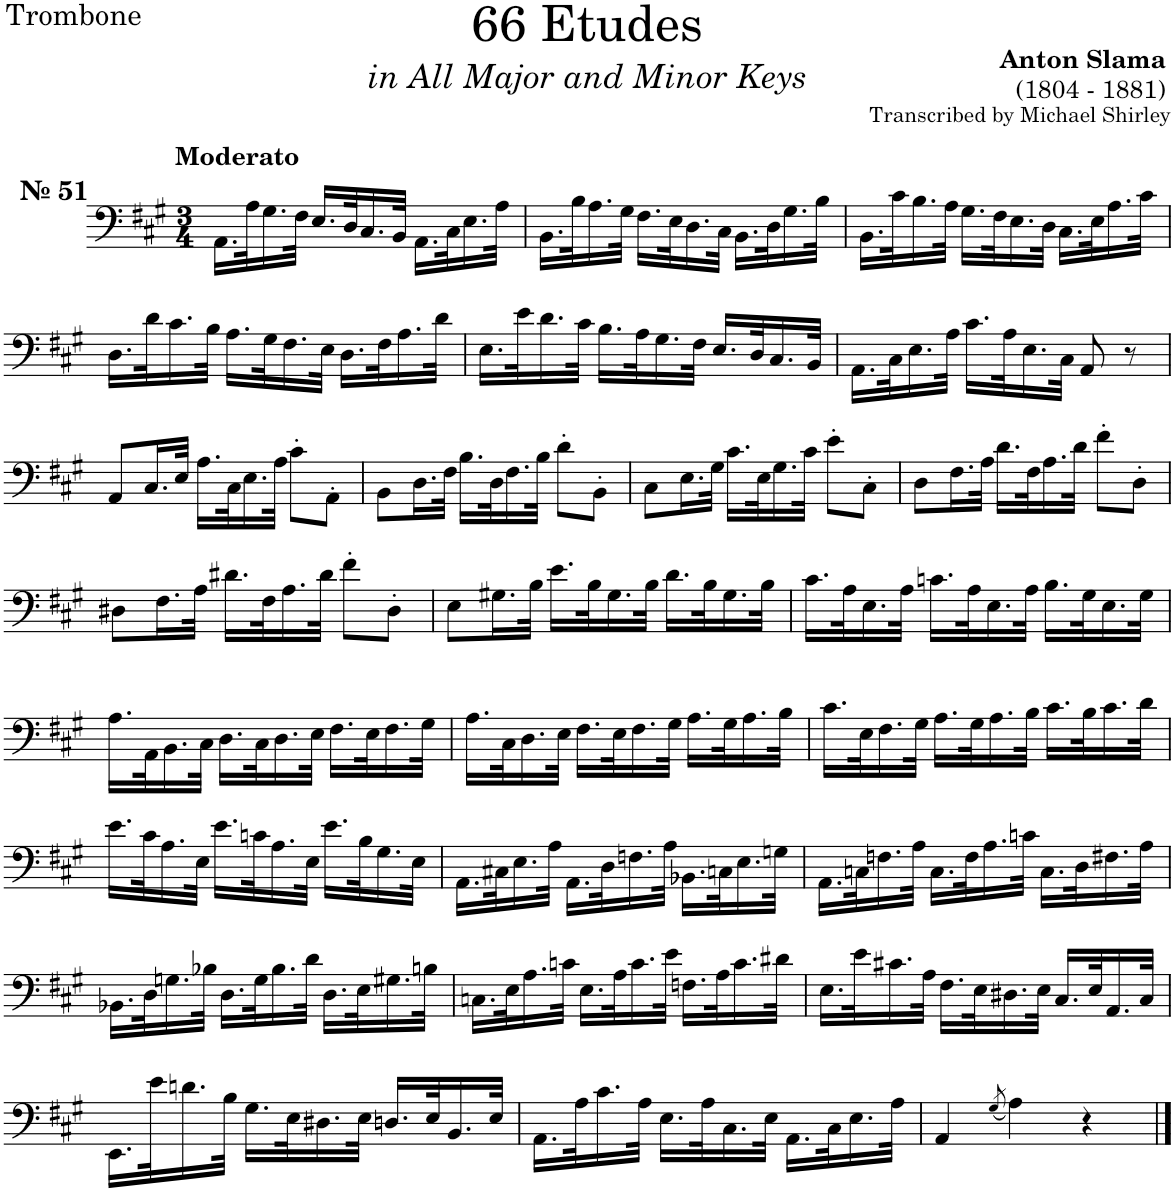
**kern
*part1
*staff1
*I"Trombone
*I'Tbn.
*clefF4
*k[f#c#g#]
*M3/4
=1
!LO:TX:a:B:t=№ 51
!LO:TX:a:B:t=Moderato
16.AA\LL
32A\K
16.G#\
32F#\JJk
16.E/LL
32D/K
16.C#/
32BB/JJk
16.AA\LL
32C#\K
16.E\
32A\JJk
=2
16.BB\LL
32B\K
16.A\
32G#\JJk
16.F#\LL
32E\K
16.D\
32C#\JJk
16.BB\LL
32D\K
16.G#\
32B\JJk
=3
16.BB\LL
32c#\K
16.B\
32A\JJk
16.G#\LL
32F#\K
16.E\
32D\JJk
16.C#\LL
32E\K
16.A\
32c#\JJk
!!LO:LB:g=z
=4
16.D\LL
32d\K
16.c#\
32B\JJk
16.A\LL
32G#\K
16.F#\
32E\JJk
16.D\LL
32F#\K
16.A\
32d\JJk
=5
16.E\LL
32e\K
16.d\
32c#\JJk
16.B\LL
32A\K
16.G#\
32F#\JJk
16.E/LL
32D/K
16.C#/
32BB/JJk
=6
16.AA\LL
32C#\K
16.E\
32A\JJk
16.c#\LL
32A\K
16.E\
32C#\JJk
8AA/
8r
!!LO:LB:g=z
=7
8AA/L
16.C#/L
32E/JJk
16.A\LL
32C#\K
16.E\
32A\JJk
8c#'\L
8AA'\J
=8
8BB\L
16.D\L
32F#\JJk
16.B\LL
32D\K
16.F#\
32B\JJk
8d'\L
8BB'\J
=9
8C#\L
16.E\L
32G#\JJk
16.c#\LL
32E\K
16.G#\
32c#\JJk
8e'\L
8C#'\J
=10
8D\L
16.F#\L
32A\JJk
16.d\LL
32F#\K
16.A\
32d\JJk
8f#'\L
8D'\J
!!LO:LB:g=z
=11
8D#X\L
16.F#\L
32A\JJk
16.d#X\LL
32F#\K
16.A\
32d#\JJk
8f#'\L
8D#'\J
=12
8E\L
16.G#X\L
32B\JJk
16.e\LL
32B\K
16.G#\
32B\JJk
16.d\LL
32B\K
16.G#\
32B\JJk
=13
16.c#\LL
32A\K
16.E\
32A\JJk
16.cn\LL
32A\K
16.E\
32A\JJk
16.B\LL
32G#\K
16.E\
32G#\JJk
!!LO:LB:g=z
=14
16.A\LL
32AA\K
16.BB\
32C#\JJk
16.D\LL
32C#\K
16.D\
32E\JJk
16.F#\LL
32E\K
16.F#\
32G#\JJk
=15
16.A\LL
32C#\K
16.D\
32E\JJk
16.F#\LL
32E\K
16.F#\
32G#\JJk
16.A\LL
32G#\K
16.A\
32B\JJk
=16
16.c#\LL
32E\K
16.F#\
32G#\JJk
16.A\LL
32G#\K
16.A\
32B\JJk
16.c#\LL
32B\K
16.c#\
32d\JJk
!!LO:LB:g=z
=17
16.e\LL
32c#\K
16.A\
32E\JJk
16.e\LL
32cn\K
16.A\
32E\JJk
16.e\LL
32B\K
16.G#\
32E\JJk
=18
16.AA\LL
32C#X\K
16.E\
32A\JJk
16.AA\LL
32D\K
16.Fn\
32A\JJk
16.BB-X\LL
32Cn\K
16.E\
32Gn\JJk
=19
16.AA\LL
32Cn\K
16.Fn\
32A\JJk
16.C\LL
32F\K
16.A\
32cn\JJk
16.C\LL
32D\K
16.F#X\
32A\JJk
!!LO:LB:g=z
=20
16.BB-X\LL
32D\K
16.Gn\
32B-X\JJk
16.D\LL
32G\K
16.B-\
32d\JJk
16.D\LL
32E\K
16.G#X\
32Bn\JJk
=21
16.Cn\LL
32E\K
16.A\
32cn\JJk
16.E\LL
32A\K
16.c\
32e\JJk
16.Fn\LL
32A\K
16.c\
32d#X\JJk
=22
16.E\LL
32e\K
16.c#X\
32A\JJk
16.F#\LL
32E\K
16.D#X\
32E\JJk
16.C#/LL
32E/K
16.AA/
32C#/JJk
!!LO:LB:g=z
=23
16.EE\LL
32e\K
16.dn\
32B\JJk
16.G#\LL
32E\K
16.D#X\
32E\JJk
16.Dn/LL
32E/K
16.BB/
32E/JJk
=24
16.AA\LL
32A\K
16.c#\
32A\JJk
16.E\LL
32A\K
16.C#\
32E\JJk
16.AA\LL
32C#\K
16.E\
32A\JJk
=25
4AA/
(8qG#/
4A\)
4r
==
*-
